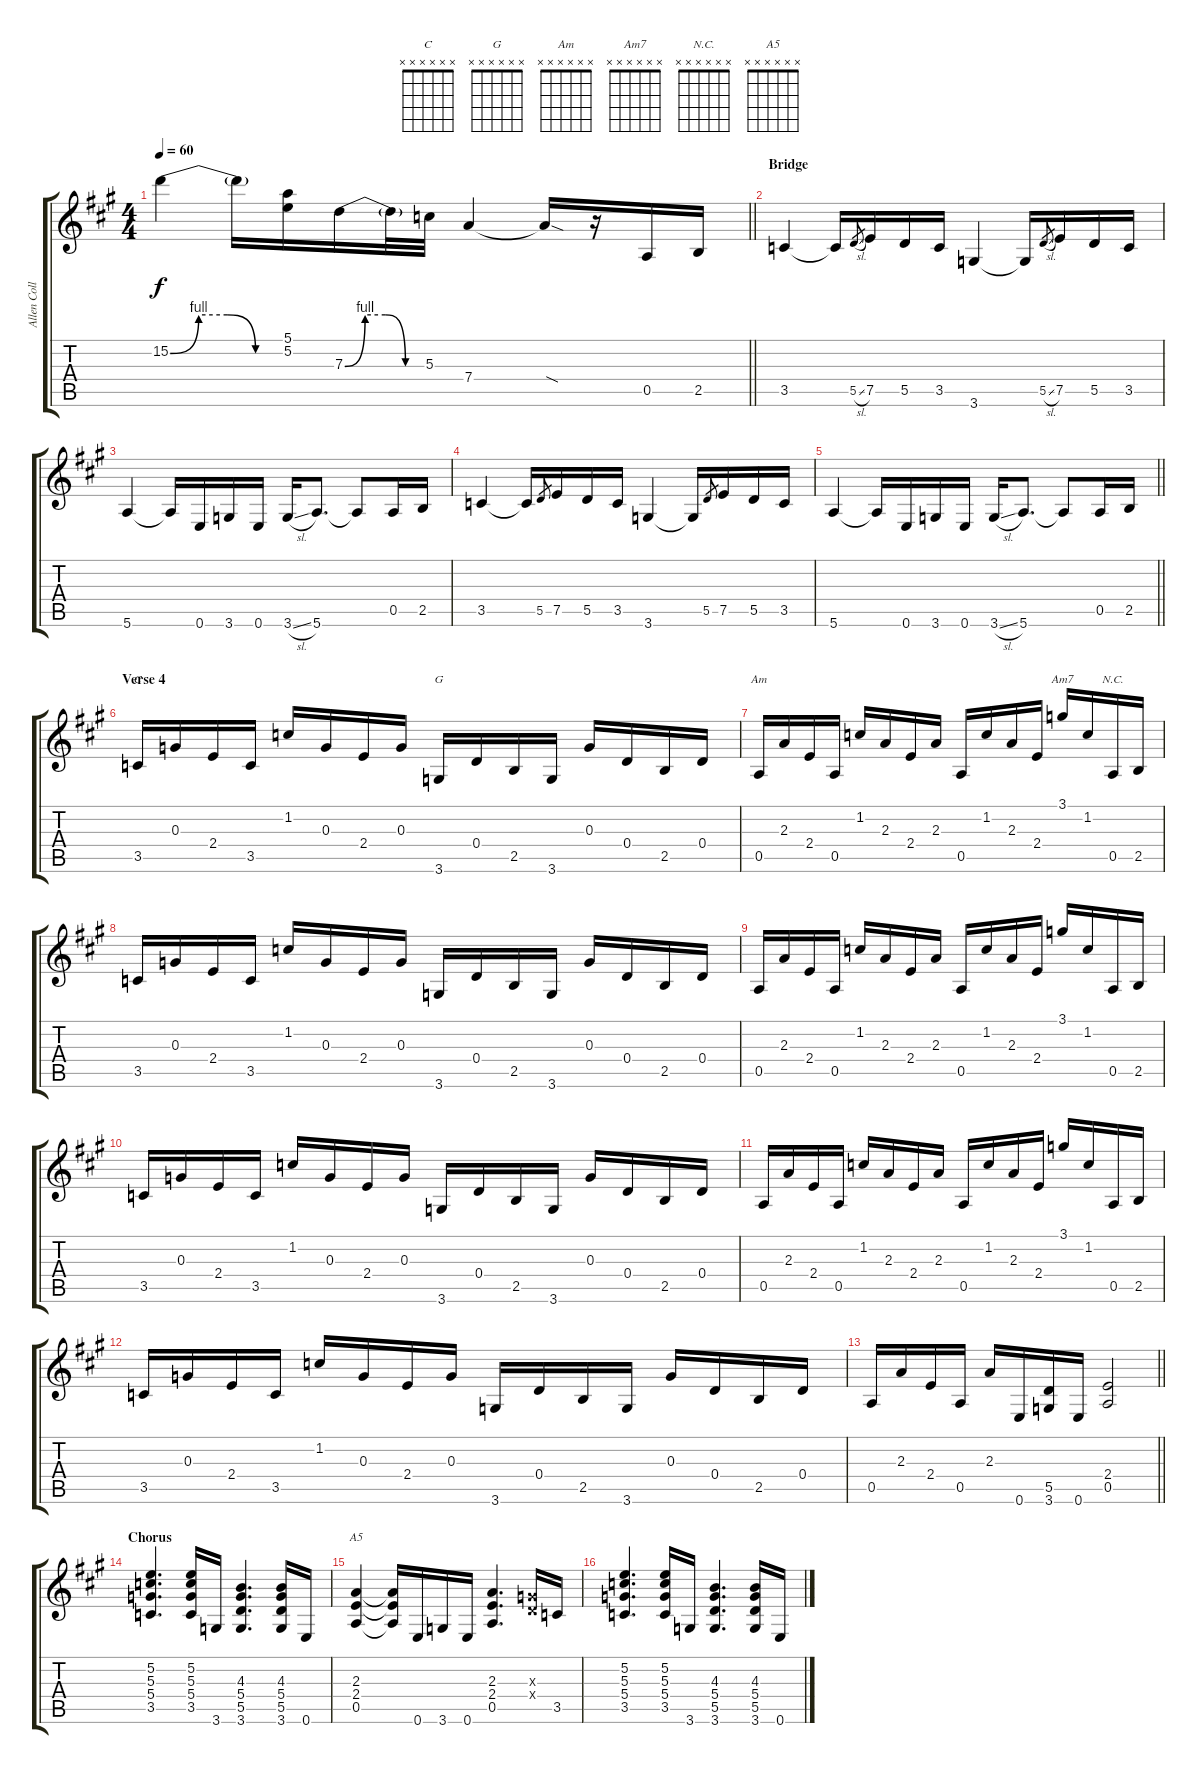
\track ("Allen Collins - Lead Guitar" "Allen Coll") {instrument distortionguitar}
\staff {score tabs}
\tuning (E4 B3 G3 D3 A2 E2) {hide}
\chord ("C" x x x x x x)
\chord ("G" x x x x x x)
\chord ("Am" x x x x x x)
\chord ("Am7" x x x x x x)
\chord ("N.C." x x x x x x)
\chord ("A5" x x x x x x)
\ts (4 4)
\tempo 60
\clef g2
\barLineRight lightlight
\ks f#minor
15.2{be (custom 0 0 15 4 30 4 45 0 60 0)}.4{dy f} 15.2{t}.16 (5.1 5.2).16 7.3{be (custom 0 0 15 4 30 4 45 0 60 0)}.16 7.3{t}.32 5.3.32 7.4.4 7.4{sod t}.16 r.16 0.5.16 2.5.16 |
\section ("" "Bridge")
3.5.4 3.5{t}.16 5.5{sl}.8{gr} 7.5.16 5.5.16 3.5.16 3.6.4 3.6{t}.16 5.5{sl}.8{gr} 7.5.16 5.5.16 3.5.16 |
5.6.4 5.6{t}.16 0.6.16 3.6.16 0.6.16 3.6{sl}.16 5.6.8{d} 5.6{t}.8 0.5.16 2.5.16 |
3.5.4 3.5{t}.16 5.5.8{gr} 7.5.16 5.5.16 3.5.16 3.6.4 3.6{t}.16 5.5.8{gr} 7.5.16 5.5.16 3.5.16 |
\barLineRight lightlight
5.6.4 5.6{t}.16 0.6.16 3.6.16 0.6.16 3.6{sl}.16 5.6.8{d} 5.6{t}.8 0.5.16{volume 8} 2.5.16 |
\section ("" "Verse 4")
3.5.16{ch "C"} 0.3.16 2.4.16 3.5.16 1.2.16 0.3.16 2.4.16 0.3.16 3.6.16{ch "G"} 0.4.16 2.5.16 3.6.16 0.3.16 0.4.16 2.5.16 0.4.16 |
0.5.16{ch "Am"} 2.3.16 2.4.16 0.5.16 1.2.16 2.3.16 2.4.16 2.3.16 0.5.16 1.2.16 2.3.16 2.4.16 3.1.16{ch "Am7"} 1.2.16 0.5.16{ch "N.C."} 2.5.16 |
3.5.16 0.3.16 2.4.16 3.5.16 1.2.16 0.3.16 2.4.16 0.3.16 3.6.16 0.4.16 2.5.16 3.6.16 0.3.16 0.4.16 2.5.16 0.4.16 |
0.5.16 2.3.16 2.4.16 0.5.16 1.2.16 2.3.16 2.4.16 2.3.16 0.5.16 1.2.16 2.3.16 2.4.16 3.1.16 1.2.16 0.5.16 2.5.16 |
3.5.16 0.3.16 2.4.16 3.5.16 1.2.16 0.3.16 2.4.16 0.3.16 3.6.16 0.4.16 2.5.16 3.6.16 0.3.16 0.4.16 2.5.16 0.4.16 |
0.5.16 2.3.16 2.4.16 0.5.16 1.2.16 2.3.16 2.4.16 2.3.16 0.5.16 1.2.16 2.3.16 2.4.16 3.1.16 1.2.16 0.5.16 2.5.16 |
3.5.16 0.3.16 2.4.16 3.5.16 1.2.16 0.3.16 2.4.16 0.3.16 3.6.16 0.4.16 2.5.16 3.6.16 0.3.16 0.4.16 2.5.16 0.4.16 |
\barLineRight lightlight
0.5.16 2.3.16 2.4.16 0.5.16 2.3.16 0.6.16 (5.5 3.6).16 0.6.16 (2.4 0.5).2 |
\section ("" "Chorus")
(5.2 5.3 5.4 3.5).4{d} (5.2 5.3 5.4 3.5).16 3.6.16 (4.3 5.4 5.5 3.6).4{d} (4.3 5.4 5.5 3.6).16 0.6.16 |
(2.3 2.4 0.5).4{ch "A5"} (2.3{t} 2.4{t} 0.5{t}).16 0.6.16 3.6.16 0.6.16 (2.3 2.4 0.5).4{d} (0.3{x} 0.4{x}).16 3.5.16 |
(5.2 5.3 5.4 3.5).4{d} (5.2 5.3 5.4 3.5).16 3.6.16 (4.3 5.4 5.5 3.6).4{d} (4.3 5.4 5.5 3.6).16 0.6.16
